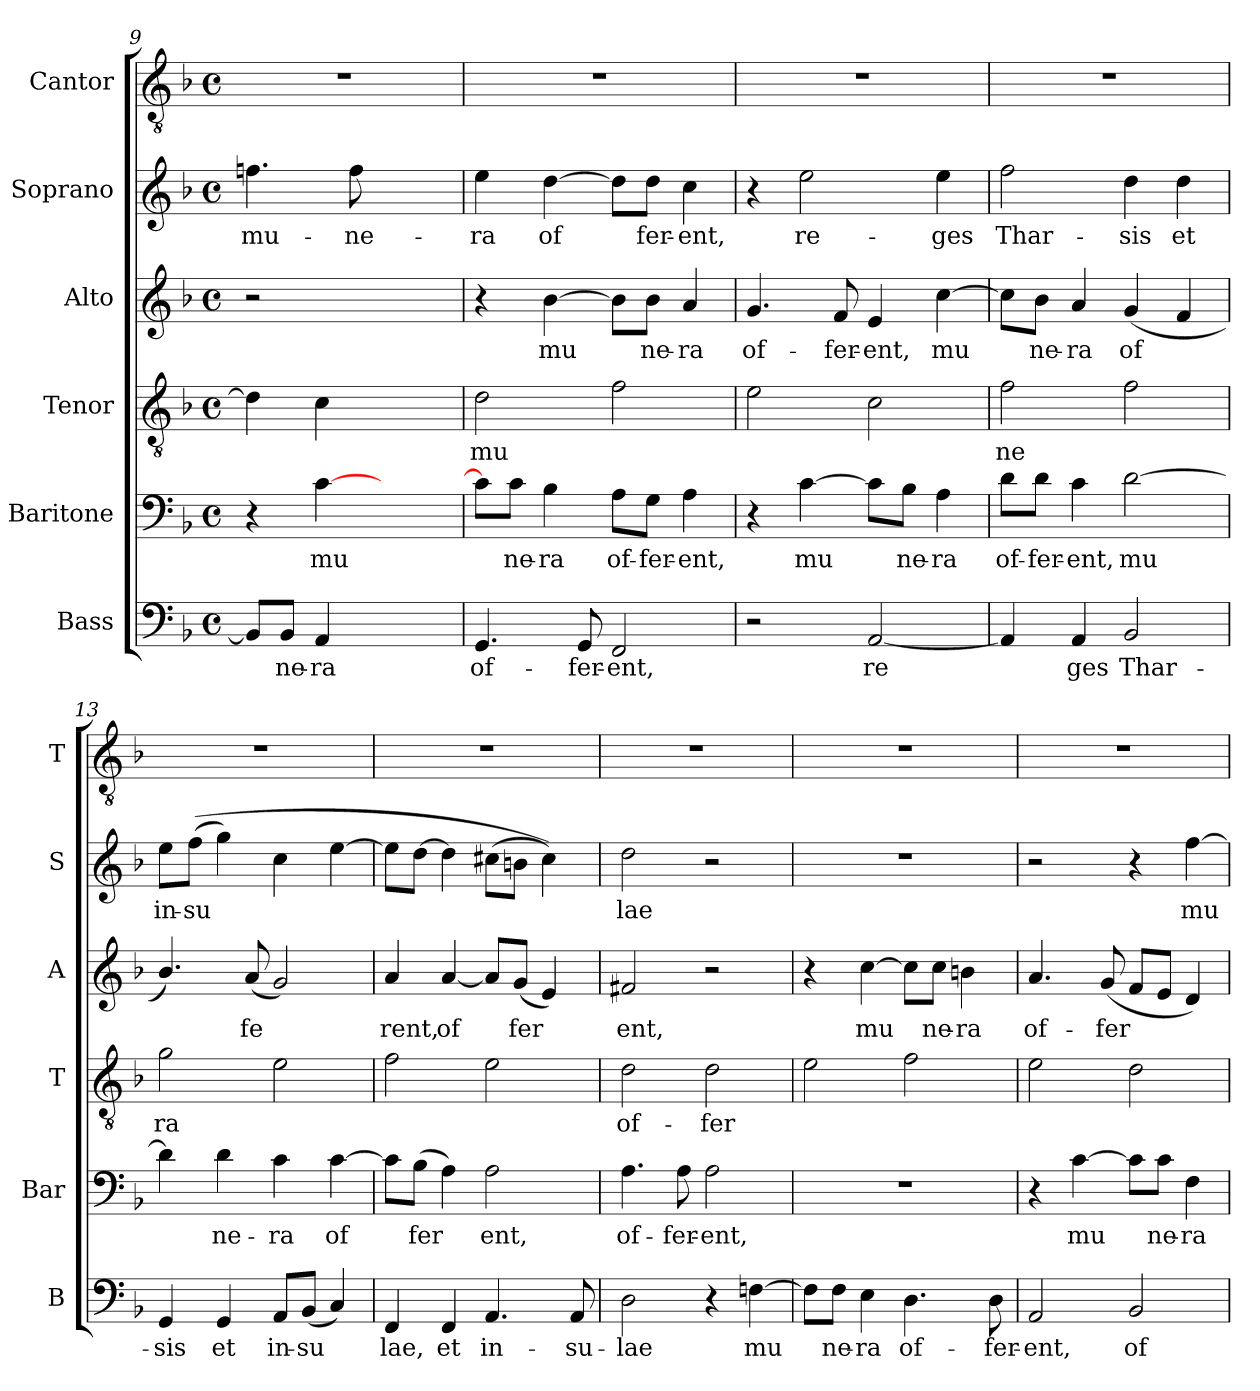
**kern	**text	**kern	**text	**kern	**text	**kern	**text	**kern	**text	**kern
*part6	*part6	*part5	*part5	*part4	*part4	*part3	*part3	*part2	*part2	*part1
*staff6	*staff6	*staff5	*staff5	*staff4	*staff4	*staff3	*staff3	*staff2	*staff2	*staff1
*I"Bass	*	*I"Baritone	*	*I"Tenor	*	*I"Alto	*	*I"Soprano	*	*I"Cantor
*I'B	*	*I'Bar	*	*I'T	*	*I'A	*	*I'S	*	*I'T
*clefF4	*	*clefF4	*	*clefGv2	*	*clefG2	*	*clefG2	*	*clefGv2
*ITrd1c1	*	*ITrd1c1	*	*ITrd1c1	*	*ITrd1c1	*	*ITrd1c1	*	*ITrd1c1
*k[f#c#g#d#]	*	*k[f#c#g#d#]	*	*k[f#c#g#d#]	*	*k[f#c#g#d#]	*	*k[f#c#g#d#]	*	*k[f#c#g#d#]
*E:	*	*E:	*	*E:	*	*E:	*	*E:	*	*E:
*M4/4	*	*M4/4	*	*M4/4	*	*M4/4	*	*M4/4	*	*M4/4
*met(c)	*	*met(c)	*	*met(c)	*	*met(c)	*	*met(c)	*	*met(c)
=9	=9	=9	=9	=9	=9	=9	=9	=9	=9	=9
!	!	!	!	!	!	!	!	!	!LO:LY:b	!
8AA/L]	.	4r	.	4c#\]	.	2r	.	4.een\	mu-	1r
!	!LO:LY:b	!	!	!	!	!	!	!	!	!
8AA/J	ne-	.	.	.	.	.	.	.	.	.
!	!LO:LY:b	!	!LO:LY:b	!	!	!	!	!	!	!
4GG#/	-ra	[4B\	mu	4B\	.	.	.	.	.	.
!	!	!	!	!	!	!	!	!	!LO:LY:b	!
.	.	.	.	.	.	.	.	8ee\	-ne-	.
2ryy	.	2ryy	.	2ryy	.	2ryy	.	2ryy	.	.
=10	=10	=10	=10	=10	=10	=10	=10	=10	=10	=10
!	!LO:LY:b	!	!	!	!LO:LY:b	!	!	!	!LO:LY:b	!
4.FF#/	of-	8B\L]	.	2c#\	mu	4r	.	4dd#\	-ra	1r
!	!	!	!LO:LY:b	!	!	!	!	!	!	!
.	.	8B\J	ne-	.	.	.	.	.	.	.
!	!	!	!LO:LY:b	!	!	!	!LO:LY:b	!	!LO:LY:b	!
.	.	4A\	-ra	.	.	[4a\	mu	[4cc#\	of	.
!	!LO:LY:b	!	!	!	!	!	!	!	!	!
8FF#/	-fer-	.	.	.	.	.	.	.	.	.
!	!LO:LY:b	!	!LO:LY:b	!	!	!	!	!	!	!
2EE/	-ent,	8G#\L	of-	2e\	.	8a\L]	.	8cc#\L]	.	.
!	!	!	!LO:LY:b	!	!	!	!LO:LY:b	!	!LO:LY:b	!
.	.	8F#\J	-fer-	.	.	8a\J	ne-	8cc#\J	fer-	.
!	!	!	!LO:LY:b	!	!	!	!LO:LY:b	!	!LO:LY:b	!
.	.	4G#\	-ent,	.	.	4g#/	-ra	4b\	-ent,	.
!!LO:LB:g=z
=11	=11	=11	=11	=11	=11	=11	=11	=11	=11	=11
!	!	!	!	!	!	!	!LO:LY:b	!	!	!
2r	.	4r	.	2d#\	.	4.f#/	of-	4r	.	1r
!	!	!	!LO:LY:b	!	!	!	!	!	!LO:LY:b	!
.	.	[4B\	mu	.	.	.	.	2dd#\	re-	.
!	!	!	!	!	!	!	!LO:LY:b	!	!	!
.	.	.	.	.	.	8e/	-fer-	.	.	.
!	!LO:LY:b	!	!	!	!	!	!LO:LY:b	!	!	!
[2GG#/	re	8B\L]	.	2B\	.	4d#/	-ent,	.	.	.
!	!	!	!LO:LY:b	!	!	!	!	!	!	!
.	.	8A\J	ne-	.	.	.	.	.	.	.
!	!	!	!LO:LY:b	!	!	!	!LO:LY:b	!	!LO:LY:b	!
.	.	4G#\	-ra	.	.	[4b\	mu	4dd#\	-ges	.
=12	=12	=12	=12	=12	=12	=12	=12	=12	=12	=12
!	!	!	!LO:LY:b	!	!LO:LY:b	!	!	!	!LO:LY:b	!
4GG#/]	.	8c#\L	of-	2e\	ne	8b\L]	.	2ee\	Thar-	1r
!	!	!	!LO:LY:b	!	!	!	!LO:LY:b	!	!	!
.	.	8c#\J	-fer-	.	.	8a\J	ne-	.	.	.
!	!LO:LY:b	!	!LO:LY:b	!	!	!	!LO:LY:b	!	!	!
4GG#/	ges	4B\	-ent,	.	.	4g#/	-ra	.	.	.
!	!LO:LY:b	!	!LO:LY:b	!	!	!	!LO:LY:b	!	!LO:LY:b	!
2AA/	Thar-	[2c#\	mu	2e\	.	(<4f#/	of	4cc#\	-sis	.
!	!	!	!	!	!	!	!	!	!LO:LY:b	!
.	.	.	.	.	.	4e/	.	4cc#\	et	.
=13	=13	=13	=13	=13	=13	=13	=13	=13	=13	=13
!	!LO:LY:b	!	!	!	!LO:LY:b	!	!	!	!LO:LY:b	!
4FF#/	-sis	4c#\]	.	2f#\	ra	4.a/)	.	8dd#\L	in-	1r
!	!	!	!	!	!	!	!	!	!LO:LY:b	!
.	.	.	.	.	.	.	.	(>(>8ee\J	-su	.
!	!LO:LY:b	!	!LO:LY:b	!	!	!	!	!	!	!
4FF#/	et	4c#\	ne-	.	.	.	.	4ff#\)	.	.
!	!	!	!	!	!	!	!LO:LY:b	!	!	!
.	.	.	.	.	.	(<8g#/	fe	.	.	.
!	!LO:LY:b	!	!LO:LY:b	!	!	!	!	!	!	!
8GG#/L	in-	4B\	-ra	2d#\	.	2f#/)	.	4b\	.	.
!	!LO:LY:b	!	!	!	!	!	!	!	!	!
(<8AA/J	-su	.	.	.	.	.	.	.	.	.
!	!	!	!LO:LY:b	!	!	!	!	!	!	!
4BB/)	.	[4B\	of	.	.	.	.	[4dd#\	.	.
=14	=14	=14	=14	=14	=14	=14	=14	=14	=14	=14
!	!LO:LY:b	!	!	!	!	!	!LO:LY:b	!	!	!
4EE/	lae,	8B\L]	.	2e\	.	4g#/	rent,	8dd#\L]	.	1r
!	!	!	!LO:LY:b	!	!	!	!	!	!	!
.	.	(>8A\J	fer	.	.	.	.	[8cc#\J	.	.
!	!LO:LY:b	!	!	!	!	!	!LO:LY:b	!	!	!
4EE/	et	4G#\)	.	.	.	[4g#/	of	4cc#\]	.	.
!	!LO:LY:b	!	!LO:LY:b	!	!	!	!	!	!	!
4.GG#/	in-	2G#\	ent,	2d#\	.	8g#/L]	.	(>8b#\L	.	.
!	!	!	!	!	!	!	!LO:LY:b	!	!	!
.	.	.	.	.	.	(<8f#/J	fer	8a#\J	.	.
.	.	.	.	.	.	4d#/)	.	4b#\))	.	.
!	!LO:LY:b	!	!	!	!	!	!	!	!	!
8GG#/	-su-	.	.	.	.	.	.	.	.	.
=15	=15	=15	=15	=15	=15	=15	=15	=15	=15	=15
!	!LO:LY:b	!	!LO:LY:b	!	!LO:LY:b	!	!LO:LY:b	!	!LO:LY:b	!
2C#\	-lae	4.G#\	of-	2c#\	of-	2e#X/	ent,	2cc#\	lae	1r
!	!	!	!LO:LY:b	!	!	!	!	!	!	!
.	.	8G#\	-fer-	.	.	.	.	.	.	.
!	!	!	!LO:LY:b	!	!LO:LY:b	!	!	!	!	!
4r	.	2G#\	-ent,	2c#\	-fer	2r	.	2r	.	.
!	!LO:LY:b	!	!	!	!	!	!	!	!	!
[4En\	mu	.	.	.	.	.	.	.	.	.
!!LO:PB:g=z
=16	=16	=16	=16	=16	=16	=16	=16	=16	=16	=16
8E\L]	.	1r	.	2d#\	.	4r	.	1r	.	1r
!	!LO:LY:b	!	!	!	!	!	!	!	!	!
8E\J	ne-	.	.	.	.	.	.	.	.	.
!	!LO:LY:b	!	!	!	!	!	!LO:LY:b	!	!	!
4D#\	-ra	.	.	.	.	[4b\	mu	.	.	.
!	!LO:LY:b	!	!	!	!	!	!	!	!	!
4.C#\	of-	.	.	2e\	.	8b\L]	.	.	.	.
!	!	!	!	!	!	!	!LO:LY:b	!	!	!
.	.	.	.	.	.	8b\J	ne-	.	.	.
!	!	!	!	!	!	!	!LO:LY:b	!	!	!
.	.	.	.	.	.	4a#X\	-ra	.	.	.
!	!LO:LY:b	!	!	!	!	!	!	!	!	!
8C#\	-fer-	.	.	.	.	.	.	.	.	.
=17	=17	=17	=17	=17	=17	=17	=17	=17	=17	=17
!	!LO:LY:b	!	!	!	!	!	!LO:LY:b	!	!	!
2GG#/	-ent,	4r	.	2d#\	.	4.g#/	of-	2r	.	1r
!	!	!	!LO:LY:b	!	!	!	!	!	!	!
.	.	[4B\	mu	.	.	.	.	.	.	.
!	!	!	!	!	!	!	!LO:LY:b	!	!	!
.	.	.	.	.	.	(<8f#/	-fer	.	.	.
!	!LO:LY:b	!	!	!	!	!	!	!	!	!
2AA/	of-	8B\L]	.	2c#\	.	8e/L	.	4r	.	.
!	!	!	!LO:LY:b	!	!	!	!	!	!	!
.	.	8B\J	ne-	.	.	8d#/J	.	.	.	.
!	!	!	!LO:LY:b	!	!	!	!	!	!LO:LY:b	!
.	.	4E\	-ra	.	.	4c#/)	.	[4ee\	mu	.
=	=	=	=	=	=	=	=	=	=	=
*-	*-	*-	*-	*-	*-	*-	*-	*-	*-	*-
